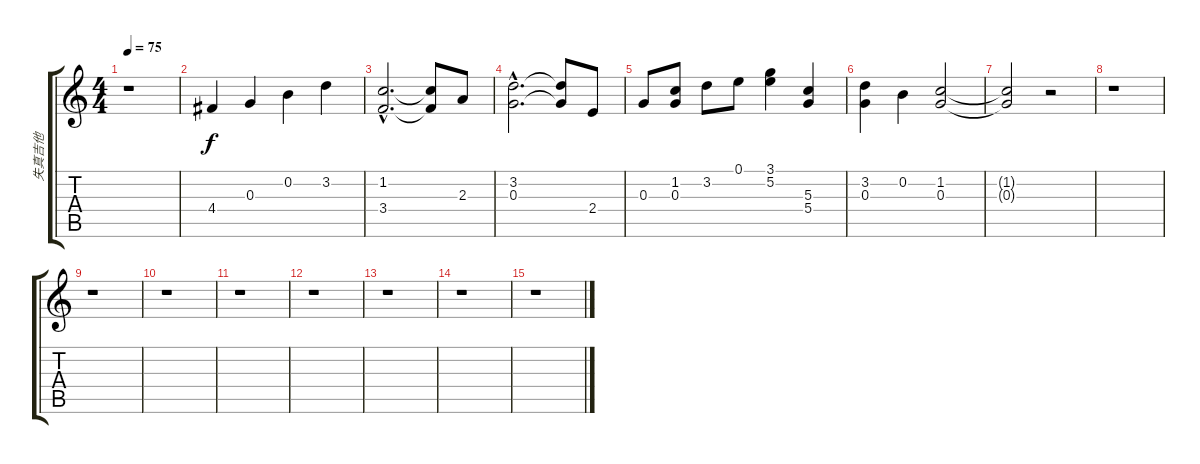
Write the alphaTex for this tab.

\track ("失真吉他" "失真吉他") {instrument overdrivenguitar}
\staff {score tabs}
\tuning (E4 B3 G3 D3 A2 E2) {hide}
\ts (4 4)
\tempo 75
\clef g2
\ks c
r.1{dy f} |
4.4.4 0.3.4 0.2.4 3.2.4 |
(1.2{hac} 3.4{hac}).2{d} (1.2{t} 3.4{t}).8 2.3.8 |
(3.2{hac} 0.3{hac}).2{d} (3.2{t} 0.3{t}).8 2.4.8 |
0.3.8 (1.2 0.3).8 3.2.8 0.1.8 (3.1 5.2).4 (5.3 5.4).4 |
(3.2 0.3).4 0.2.4 (1.2 0.3).2 |
(1.2{t} 0.3{t}).2 r.2 |
r.1 |
r.1 |
r.1 |
r.1 |
r.1 |
r.1 |
r.1 |
r.1
